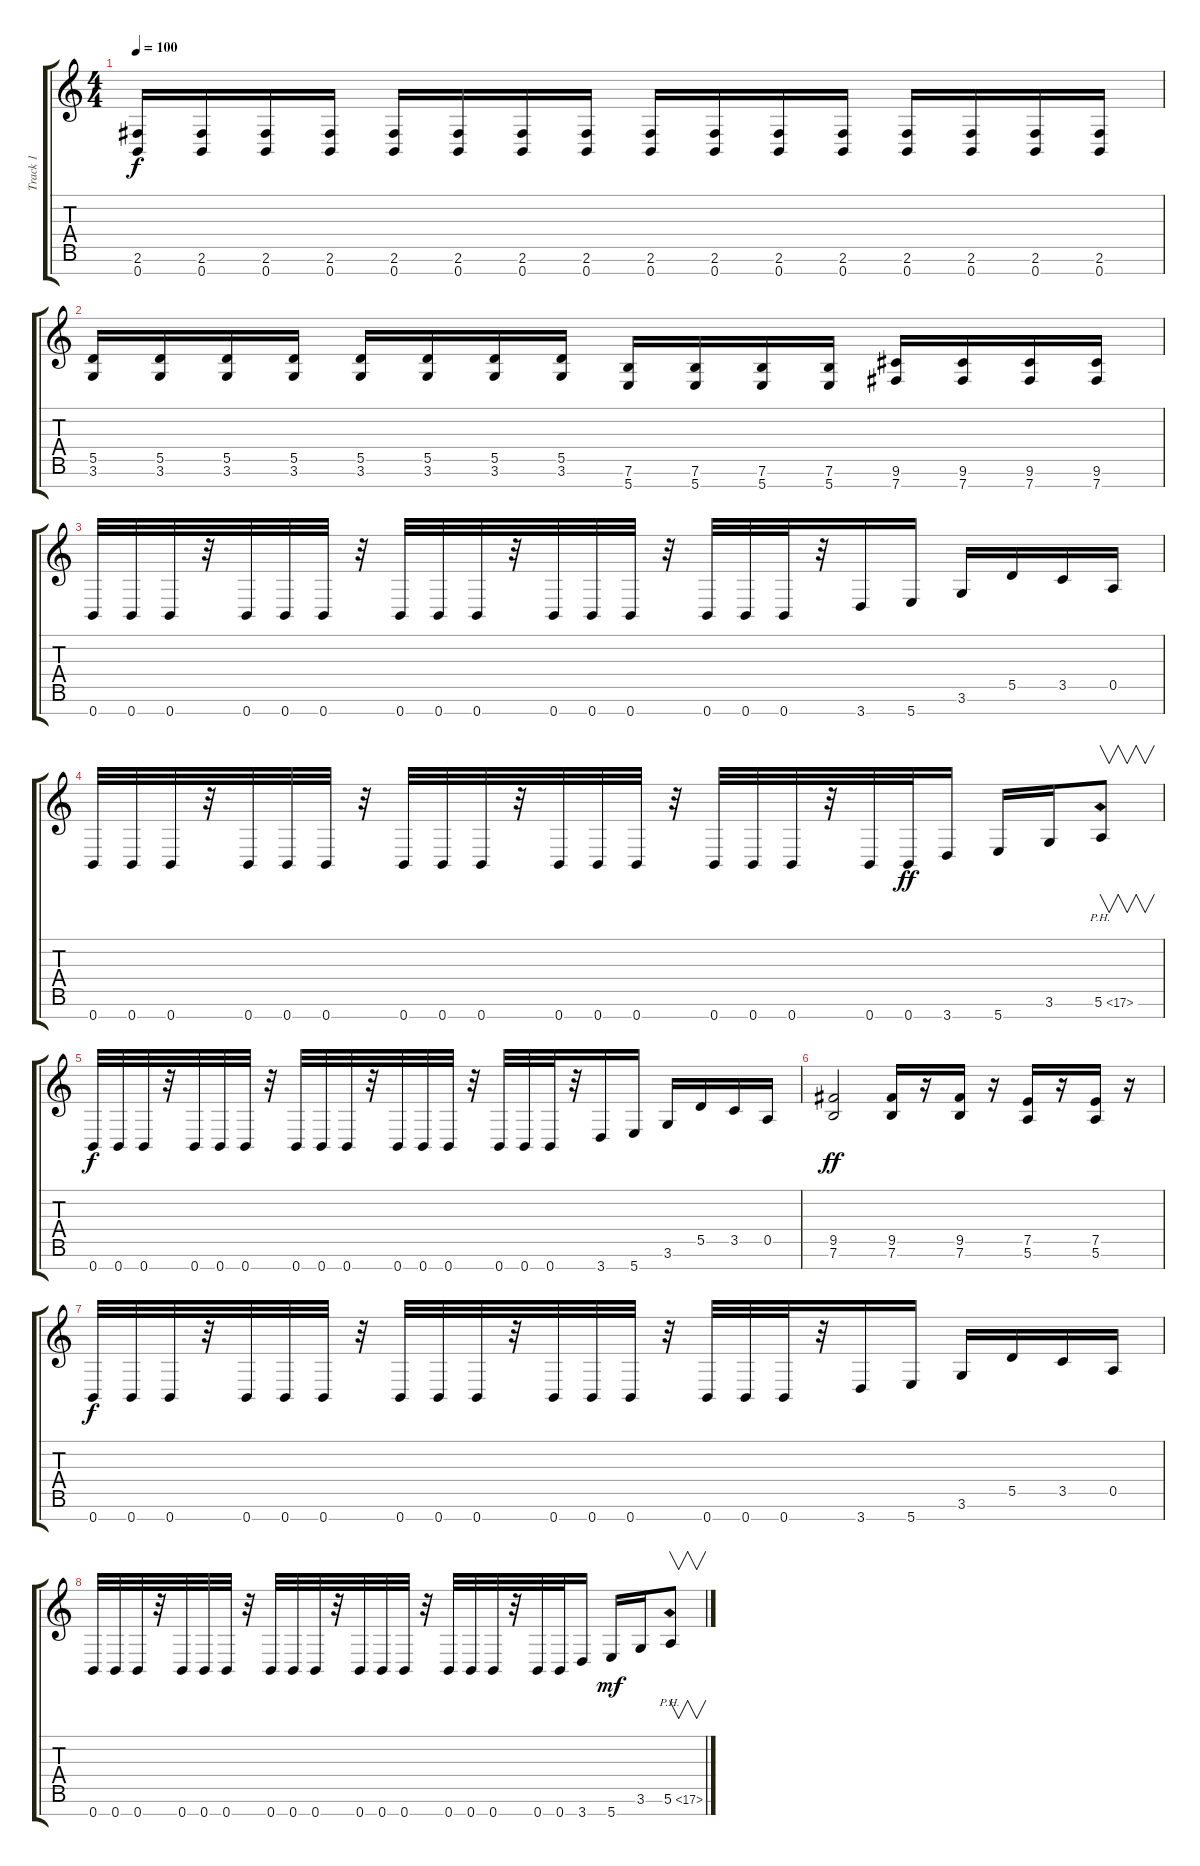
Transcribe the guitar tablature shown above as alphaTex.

\track ("Track 1" "Track 1") {instrument distortionguitar}
\staff {score tabs}
\tuning (E4 B3 G3 D3 A2 E2 B1) {hide}
\ts (4 4)
\tempo 100
\clef g2
\ks c
(2.6 0.7).16{dy f} (2.6 0.7).16 (2.6 0.7).16 (2.6 0.7).16 (2.6 0.7).16 (2.6 0.7).16 (2.6 0.7).16 (2.6 0.7).16 (2.6 0.7).16 (2.6 0.7).16 (2.6 0.7).16 (2.6 0.7).16 (2.6 0.7).16 (2.6 0.7).16 (2.6 0.7).16 (2.6 0.7).16 |
(5.5 3.6).16 (5.5 3.6).16 (5.5 3.6).16 (5.5 3.6).16 (5.5 3.6).16 (5.5 3.6).16 (5.5 3.6).16 (5.5 3.6).16 (7.6 5.7).16 (7.6 5.7).16 (7.6 5.7).16 (7.6 5.7).16 (9.6 7.7).16 (9.6 7.7).16 (9.6 7.7).16 (9.6 7.7).16 |
0.7.32 0.7.32 0.7.32 r.32 0.7.32 0.7.32 0.7.32 r.32 0.7.32 0.7.32 0.7.32 r.32 0.7.32 0.7.32 0.7.32 r.32 0.7.32 0.7.32 0.7.32 r.32 3.7.16 5.7.16 3.6.16 5.5.16 3.5.16 0.5.16 |
0.7.32 0.7.32 0.7.32 r.32 0.7.32 0.7.32 0.7.32 r.32 0.7.32 0.7.32 0.7.32 r.32 0.7.32 0.7.32 0.7.32 r.32 0.7.32 0.7.32 0.7.32 r.32 0.7.32 0.7.32{dy ff} 3.7.16 5.7.16 3.6.16 5.6{ph 12}.8{v} |
0.7.32{dy f} 0.7.32 0.7.32 r.32 0.7.32 0.7.32 0.7.32 r.32 0.7.32 0.7.32 0.7.32 r.32 0.7.32 0.7.32 0.7.32 r.32 0.7.32 0.7.32 0.7.32 r.32 3.7.16 5.7.16 3.6.16 5.5.16 3.5.16 0.5.16 |
(9.5 7.6).2{dy ff} (9.5 7.6).16 r.16 (9.5 7.6).16 r.16 (7.5 5.6).16 r.16 (7.5 5.6).16 r.16 |
0.7.32{dy f} 0.7.32 0.7.32 r.32 0.7.32 0.7.32 0.7.32 r.32 0.7.32 0.7.32 0.7.32 r.32 0.7.32 0.7.32 0.7.32 r.32 0.7.32 0.7.32 0.7.32 r.32 3.7.16 5.7.16 3.6.16 5.5.16 3.5.16 0.5.16 |
0.7.32 0.7.32 0.7.32 r.32 0.7.32 0.7.32 0.7.32 r.32 0.7.32 0.7.32 0.7.32 r.32 0.7.32 0.7.32 0.7.32 r.32 0.7.32 0.7.32 0.7.32 r.32 0.7.32 0.7.32 3.7.16 5.7.16{dy mf} 3.6.16 5.6{ph 12}.8{v}
